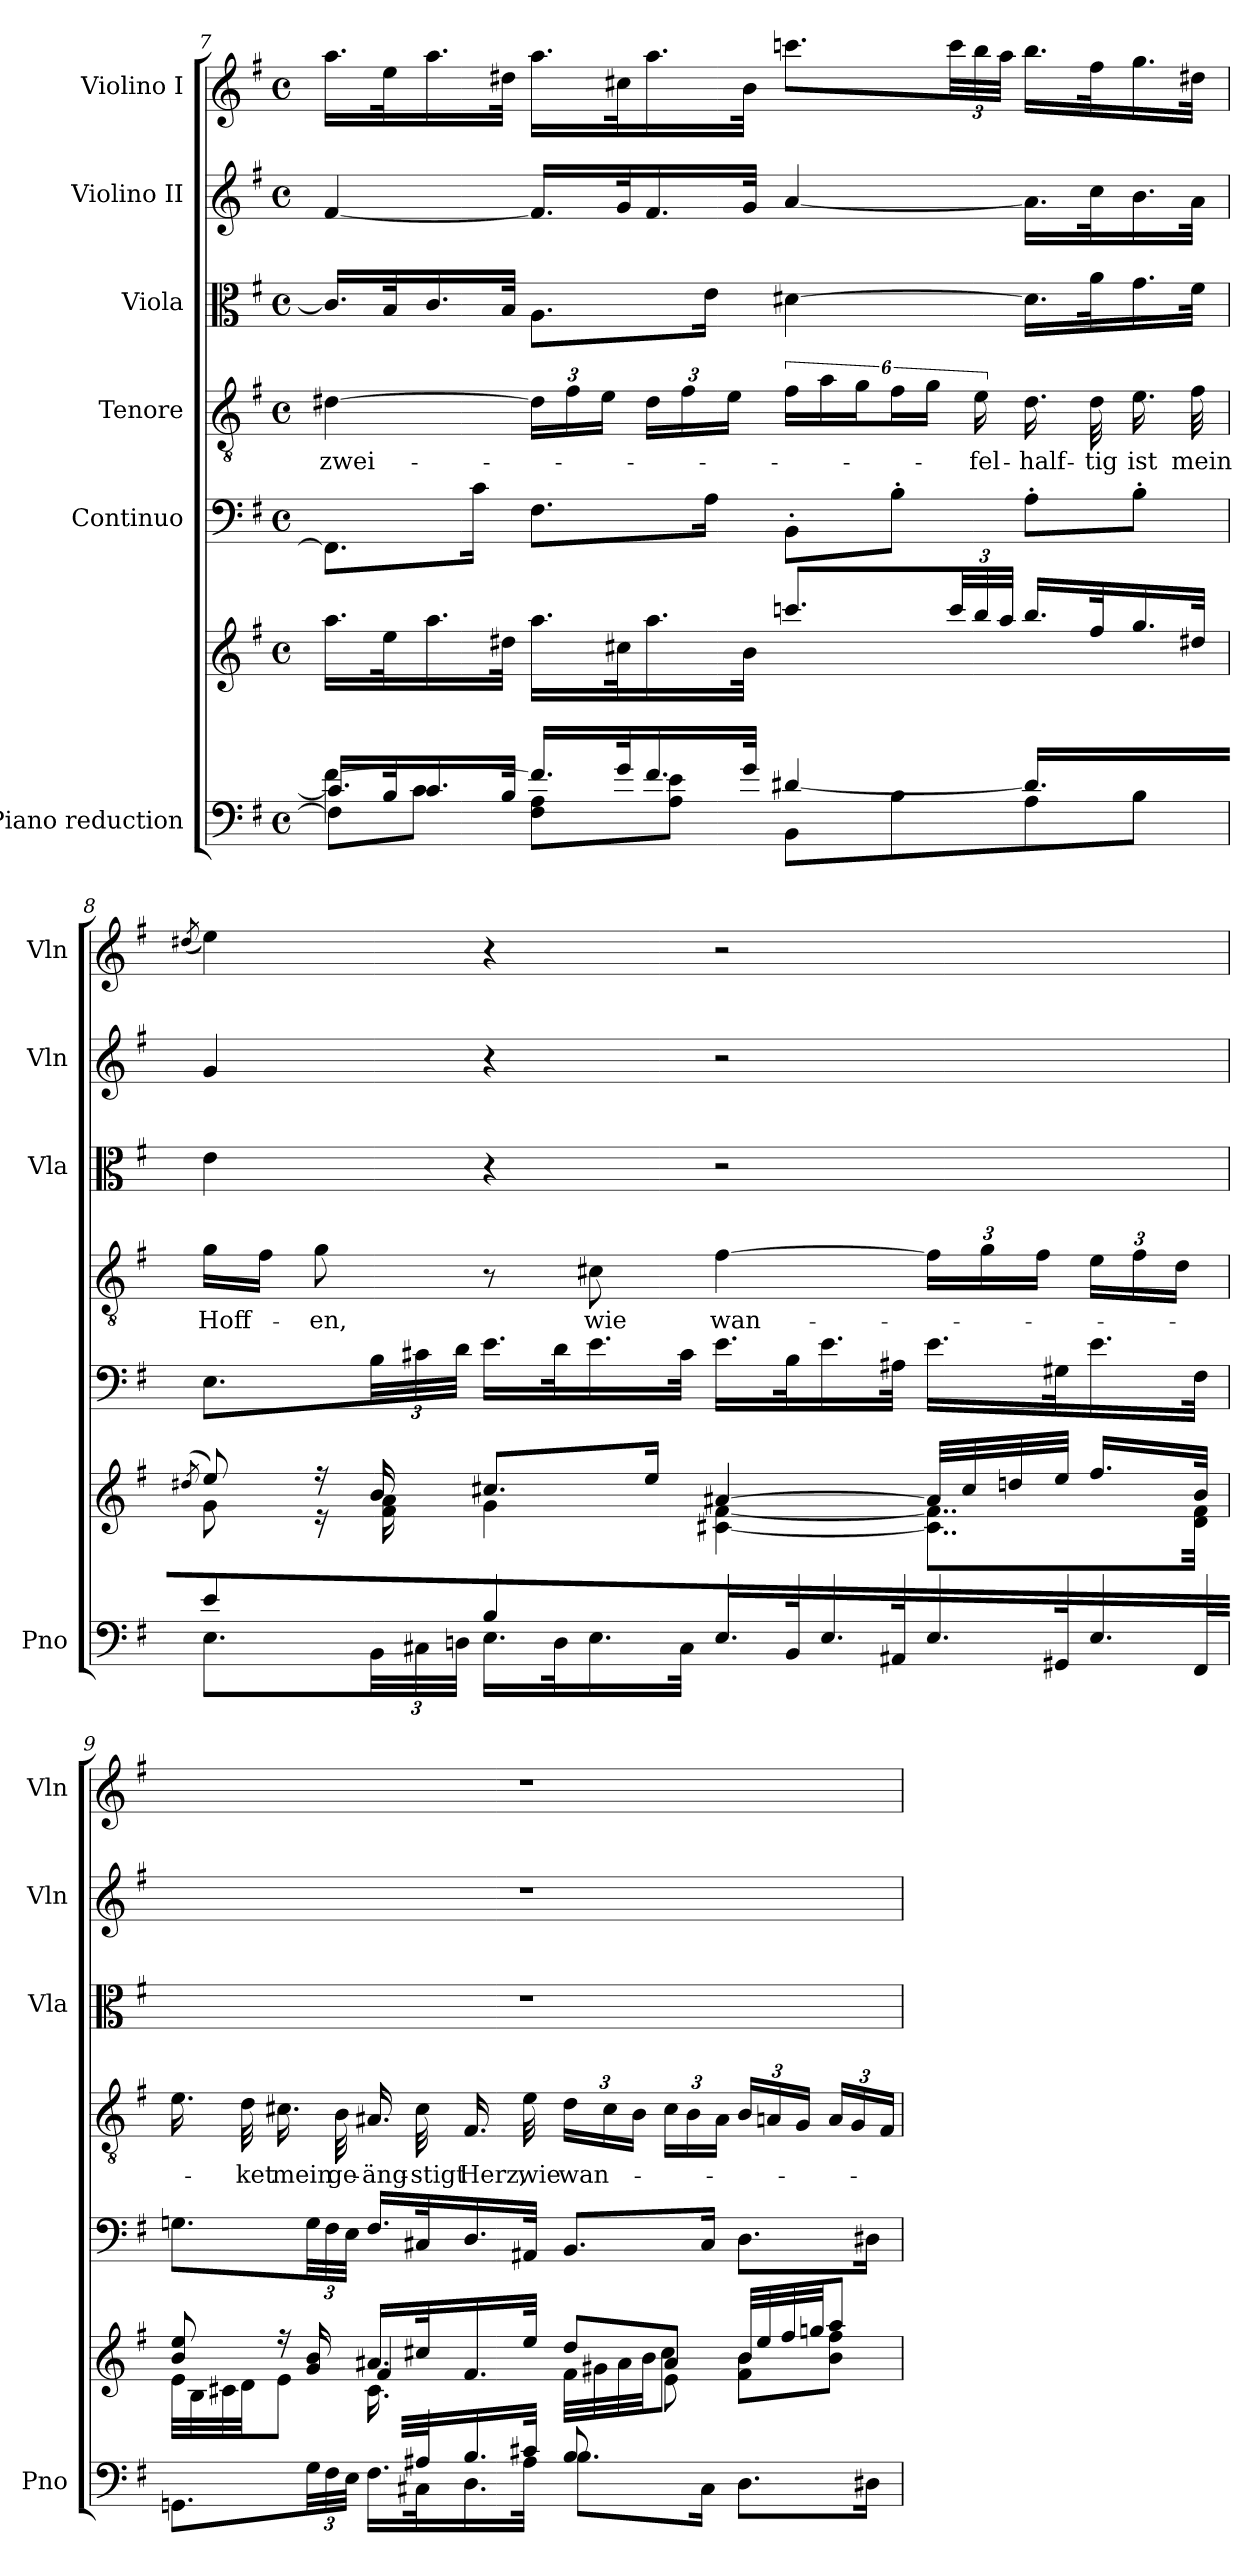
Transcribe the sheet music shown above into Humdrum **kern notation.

**kern	**kern	**kern	**kern	**text	**kern	**kern	**kern
*part6	*part6	*part5	*part4	*part4	*part3	*part2	*part1
*staff7	*staff6	*staff5	*staff4	*staff4	*staff3	*staff2	*staff1
*I"Piano reduction	*	*I"Continuo	*I"Tenore	*	*I"Viola	*I"Violino II	*I"Violino I
*I'Pno	*	*	*	*	*I'Vla	*I'Vln	*I'Vln
!!LO:PB:g=z
*clefF4	*clefG2	*clefF4	*clefGv2	*	*clefC3	*clefG2	*clefG2
*k[f#]	*k[f#]	*k[f#]	*k[f#]	*	*k[f#]	*k[f#]	*k[f#]
*M4/4	*M4/4	*M4/4	*M4/4	*	*M4/4	*M4/4	*M4/4
*met(c)	*met(c)	*met(c)	*met(c)	*	*met(c)	*met(c)	*met(c)
=7	=7	=7	=7	=7	=7	=7	=7
*^	*^	*	*	*	*	*	*
*	*^	*	*	*	*	*	*	*	*
!	!	!	!	!	!	!	!LO:LY:b	!	!	!
[4f#\	16.c/LL]	8F#\L]	16.aa\LL	4ryy	8.FF#\L]	[4d#X\	zwei-	16.c/LL]	[4f#/	16.aa\LL
.	32B/K	.	32ee\K	.	.	.	.	32B/K	.	32ee\K
.	16.c/	8c\J	16.aa\	.	.	.	.	16.c/	.	16.aa\
.	.	.	.	.	16c\Jk	.	.	.	.	.
.	32B/JJk	.	32dd#X\JJk	.	.	.	.	32B/JJk	.	32dd#X\JJk
2ryy	16.f#/LL]	8F#\ 8A\L	16.aa\LL	4ryy	8.F#\L	24d#\LL]	.	8.A\L	16.f#/LL]	16.aa\LL
.	.	.	.	.	.	24f#\	.	.	.	.
.	.	.	.	.	.	24e\JJ	.	.	.	.
.	32g/K	.	32cc#X\K	.	.	.	.	.	32g/K	32cc#X\K
.	16.f#/	8A\ 8e\J	16.aa\	.	.	24d#\LL	.	.	16.f#/	16.aa\
.	.	.	.	.	.	24f#\	.	.	.	.
.	.	.	.	.	16A\Jk	.	.	16e\Jk	.	.
.	.	.	.	.	.	24e\JJ	.	.	.	.
.	32g/JJk	.	32b\JJk	.	.	.	.	.	32g/JJk	32b\JJk
.	[4d#X/	8BB\L	8.cccn/L	8aa\	8BB'\L	24f#\LL	.	[4d#X\	[4a/	8.cccn\L
.	.	.	.	.	.	24a\	.	.	.	.
.	.	.	.	.	.	24g\J	.	.	.	.
*	*	*	*	*	*	*Xbrackettup	*	*	*	*
.	.	8B\	.	8r	8B'\J	24f#\L	.	.	.	.
.	.	.	.	.	.	24g\JJ	.	.	.	.
*	*	*	*Xbrackettup	*	*	*	*	*	*	*Xbrackettup
.	.	.	48ccc/LL	.	.	.	.	.	.	48ccc\LL
!	!	!	!	!	!	!	!LO:LY:b	!	!	!
.	.	.	48bb/	.	.	24e\	-fel-	.	.	48bb\
.	.	.	48aa/JJJ	.	.	.	.	.	.	48aa\JJJ
!	!	!	!	!	!	!	!LO:LY:b	!	!	!
16.d#/LL]	4ryy	8A\	16.bb/LL	16.ryy	8A'\L	16.d#\	-half-	16.d#\LL]	16.a\LL]	16.bb\LL
!	!	!	!	!	!	!	!LO:LY:b	!	!	!
8ryy	.	.	32ff#/K	32a\ 32ccn\K	.	32d#\	-tig	32a\K	32cc\K	32ff#\K
!	!	!	!	!	!	!	!LO:LY:b	!	!	!
.	.	8B\J	16.gg/	16.g\ 16.b\	8B'\J	16.e\	ist	16.g\	16.b\	16.gg\
!	!	!	!	!	!	!	!LO:LY:b	!	!	!
32ryy	.	.	32dd#X/JJk	32f#\ 32a\JJk	.	32f#\	mein	32f#\JJk	32a\JJk	32dd#X\JJk
*v	*v	*v	*	*	*	*	*	*	*	*
=8	=8	=8	=8	=8	=8	=8	=8	=8
.	(8qdd#X/	.	.	.	.	.	.	(8qdd#X/
*^	*	*	*	*	*	*	*	*
!	!	!	!	!	!	!LO:LY:b	!	!	!
8e/	8.E\L	8ee/)	8g\	8.E\L	16g\LL	Hoff-	4e\	4g/	4ee\)
.	.	.	.	.	16f#\JJ	.	.	.	.
!	!	!	!	!	!	!LO:LY:b	!	!	!
8ryy	.	16r	16r	.	8g\	-en,	.	.	.
*	*Xbrackettup	*	*	*Xbrackettup	*	*	*	*	*
.	48BB\LL	16b/	16f#\ 16a\	48B\LL	.	.	.	.	.
.	48C#X\	.	.	48c#X\	.	.	.	.	.
.	48Dn\JJJ	.	.	48d\JJJ	.	.	.	.	.
4B/	16.E\LL	8.cc#X/L	4g\	16.e\LL	8r	.	4r	4r	4r
.	32D\K	.	.	32d\K	.	.	.	.	.
!	!	!	!	!	!	!LO:LY:b	!	!	!
.	16.E\	.	.	16.e\	8c#X\	wie	.	.	.
.	.	16ee/Jk	.	.	.	.	.	.	.
.	32C#\JJk	.	.	32c#\JJk	.	.	.	.	.
!	!	!	!	!	!	!LO:LY:b	!	!	!
16.E/LL	2ryy	[4a#X/	[4c#X\ [4f#\	16.e\LL	[4f#\	wan-	2r	2r	2r
32BB/K	.	.	.	32B\K	.	.	.	.	.
16.E/	.	.	.	16.e\	.	.	.	.	.
32AA#X/JJk	.	.	.	32A#X\JJk	.	.	.	.	.
*	*	*	*	*	*brackettup	*	*	*	*
16.E/LL	.	32a#/LLL]	8..c#\] 8..f#\]L	16.e\LL	24f#\LL]	.	.	.	.
.	.	32cc#/	.	.	.	.	.	.	.
.	.	.	.	.	24g\	.	.	.	.
.	.	32ddn/	.	.	.	.	.	.	.
.	.	.	.	.	24f#\JJ	.	.	.	.
32GG#X/K	.	32ee/JJJ	.	32G#X\K	.	.	.	.	.
16.E/	.	16.ff#/LL	.	16.e\	24e\LL	.	.	.	.
.	.	.	.	.	24f#\	.	.	.	.
.	.	.	.	.	24d\JJ	.	.	.	.
32FF#/JJk	.	32b/JJk	32d\ 32f#\Jkk	32F#\JJk	.	.	.	.	.
!!LO:LB:g=z
=9	=9	=9	=9	=9	=9	=9	=9	=9	=9
*	*	*	*^	*	*	*	*	*	*
4ryy	8.GGn\L	8b/ 8ee/	32e\LLL	4ryy	8.Gn\L	16.e\	.	1r	1r	1r
.	.	.	32B\	.	.	.	.	.	.	.
.	.	.	32c#X\	.	.	.	.	.	.	.
!	!	!	!	!	!	!	!LO:LY:b	!	!	!
.	.	.	32d\JJ	.	.	32d\	-ket	.	.	.
!	!	!	!	!	!	!	!LO:LY:b	!	!	!
.	.	16r	8e\J	.	.	16.c#X\	mein	.	.	.
.	48G\LL	16g/ 16b/	.	.	48G\LL	.	.	.	.	.
.	48F#\	.	.	.	48F#\	.	.	.	.	.
!	!	!	!	!	!	!	!LO:LY:b	!	!	!
.	.	.	.	.	.	32B\	ge-	.	.	.
.	48E\JJJ	.	.	.	48E\JJJ	.	.	.	.	.
!	!	!	!	!	!	!	!LO:LY:b	!	!	!
16.ryy	16.F#\LL	16.a#X/LL	4f#/	16.c#\LL	16.F#/LL	16.A#X/	-äng-	.	.	.
!	!	!	!	!	!	!	!LO:LY:b	!	!	!
32A#X/K	32C#X\K	32cc#X/K	.	32ryy	32C#X/K	32c#\	-stigt	.	.	.
!	!	!	!	!	!	!	!LO:LY:b	!	!	!
*	*	*	*v	*v	*	*	*	*	*	*
16.B/	16.D\	16.f#/	.	16.D/	16.F#/	Herz,	.	.	.
!	!	!	!	!	!	!LO:LY:b	!	!	!
32c#X/JJk	32A#\JJk	32ee/JJk	.	32AA#X/JJk	32e\	wie	.	.	.
!	!	!	!	!	!	!LO:LY:b	!	!	!
8B/L	8.B\L	8dd/L	32f#\LLL	8.BB/L	24d\LL	wan-	.	.	.
.	.	.	32g#X\	.	.	.	.	.	.
.	.	.	.	.	24c#\	.	.	.	.
.	.	.	32a#\	.	.	.	.	.	.
.	.	.	.	.	24B\JJ	.	.	.	.
.	.	.	32b\JJ	.	.	.	.	.	.
*	*	*	*^	*	*	*	*	*	*
8ryy	.	8a#/J	8cc#\J	8e\J	.	24c#\LL	.	.	.	.
.	.	.	.	.	.	24B\	.	.	.	.
.	16C#\Jk	.	.	.	16C#/Jk	.	.	.	.	.
.	.	.	.	.	.	24A#\JJ	.	.	.	.
*	*	*	*	*	*	*Xbrackettup	*	*	*	*
4ryy	8.D\L	32b/LLL	8f#\ 8b\L	4ryy	8.D\L	24B/LL	.	.	.	.
.	.	32ee/	.	.	.	.	.	.	.	.
.	.	.	.	.	.	24An/	.	.	.	.
.	.	32ff#/	.	.	.	.	.	.	.	.
.	.	.	.	.	.	24G/JJ	.	.	.	.
.	.	32ggn/JJ	.	.	.	.	.	.	.	.
.	.	8aa/J	8b\ 8ff#\J	.	.	24A/LL	.	.	.	.
.	.	.	.	.	.	24G/	.	.	.	.
.	16D#X\Jk	.	.	.	16D#X\Jk	.	.	.	.	.
.	.	.	.	.	.	24F#/JJ	.	.	.	.
*v	*v	*	*	*	*	*	*	*	*	*
*	*v	*v	*v	*	*	*	*	*	*
=	=	=	=	=	=	=	=
*-	*-	*-	*-	*-	*-	*-	*-
